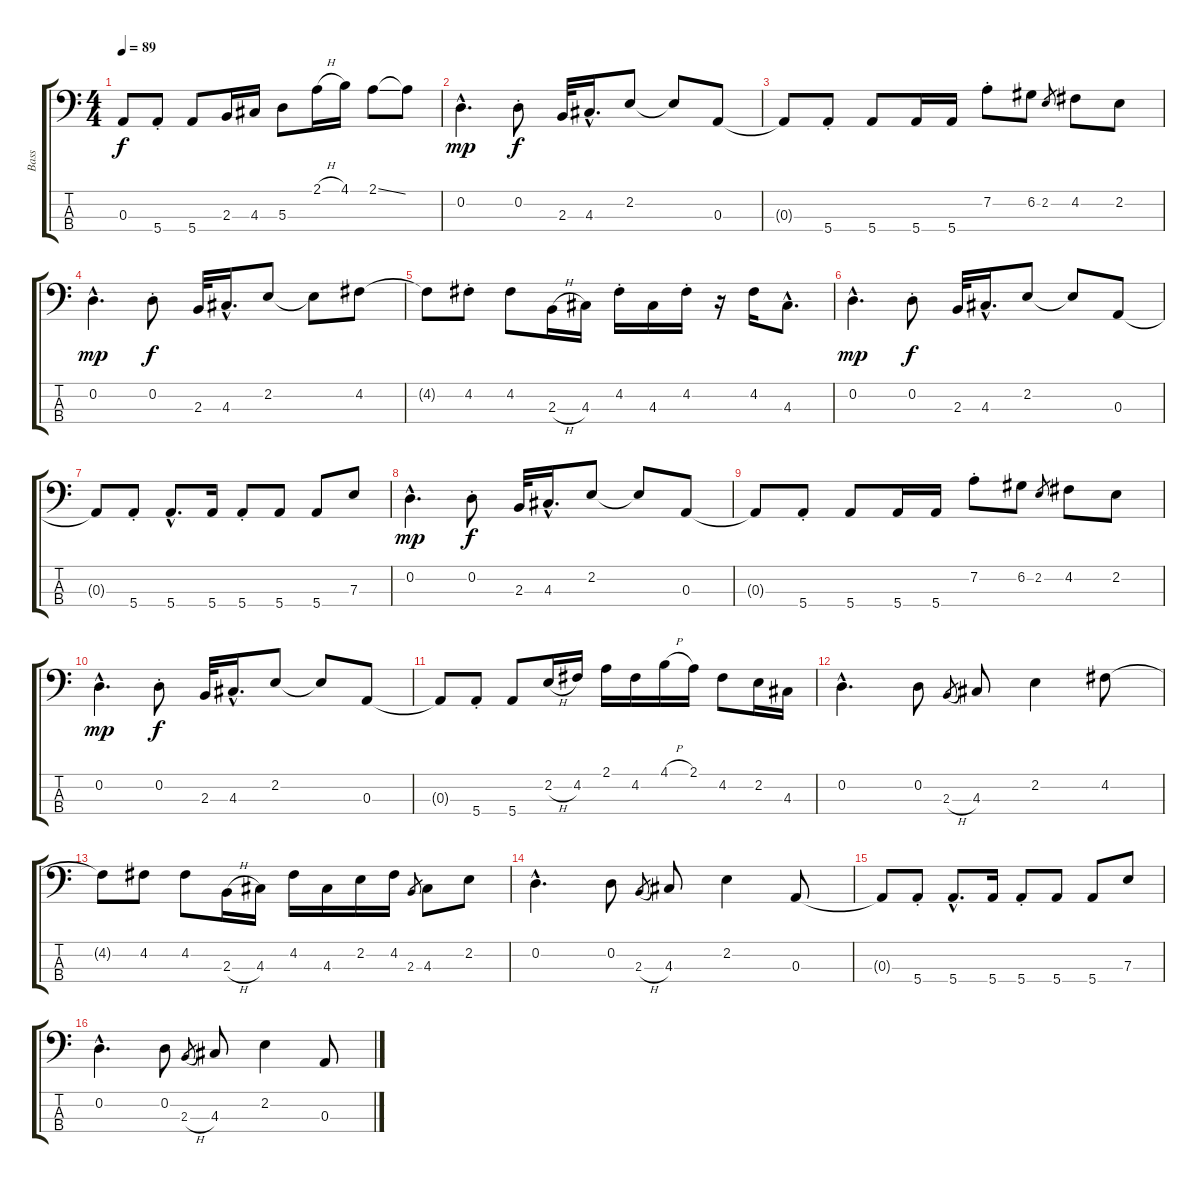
\track ("Bass" "Bass") {instrument electricbassfinger}
\staff {score tabs}
\tuning (G2 D2 A1 E1) {hide}
\ts (4 4)
\tempo 89
\clef f4
\ks c
0.3{t}.8{dy f} 5.4{st}.8 5.4.8 2.3.16 4.3.16 5.3.8 2.1{h}.16 4.1.16 2.1{ss}.8 2.1{t}.8 |
0.2{hac}.4{d dy mp} 0.2{st}.8{dy f} 2.3.32 4.3{hac}.16{d} 2.2.8 2.2{t}.8 0.3.8 |
0.3{t}.8 5.4{st}.8 5.4.8 5.4.16 5.4.16 7.2{st}.8 6.2.8 2.2.8{gr} 4.2.8 2.2.8 |
0.2{hac}.4{d dy mp} 0.2{st}.8{dy f} 2.3.32 4.3{hac}.16{d} 2.2.8 2.2{t}.8 4.2.8 |
4.2{t}.8 4.2{st}.8 4.2.8 2.3{h}.16 4.3.16 4.2{st}.16 4.3.16 4.2{st}.16 r.16 4.2.16 4.3{hac}.8{d} |
0.2{hac}.4{d dy mp} 0.2{st}.8{dy f} 2.3.32 4.3{hac}.16{d} 2.2.8 2.2{t}.8 0.3.8 |
0.3{t}.8 5.4{st}.8 5.4{hac}.8{d} 5.4.16 5.4{st}.8 5.4.8 5.4.8 7.3.8 |
0.2{hac}.4{d dy mp} 0.2{st}.8{dy f} 2.3.32 4.3{hac}.16{d} 2.2.8 2.2{t}.8 0.3.8 |
0.3{t}.8 5.4{st}.8 5.4.8 5.4.16 5.4.16 7.2{st}.8 6.2.8 2.2.8{gr} 4.2.8 2.2.8 |
0.2{hac}.4{d dy mp} 0.2{st}.8{dy f} 2.3.32 4.3{hac}.16{d} 2.2.8 2.2{t}.8 0.3.8 |
0.3{t}.8 5.4{st}.8 5.4.8 2.2{h}.16 4.2.16 2.1.16 4.2.16 4.1{h}.16 2.1.16 4.2.8 2.2.16 4.3.16 |
0.2{hac}.4{d} 0.2.8 2.3{h}.8{gr} 4.3.8 2.2.4 4.2.8 |
4.2{t}.8 4.2.8 4.2.8 2.3{h}.16 4.3.16 4.2.16 4.3.16 2.2.16 4.2.16 2.3.8{gr} 4.3.8 2.2.8 |
0.2{hac}.4{d} 0.2.8 2.3{h}.8{gr} 4.3.8 2.2.4 0.3.8 |
0.3{t}.8 5.4{st}.8 5.4{hac}.8{d} 5.4.16 5.4{st}.8 5.4.8 5.4.8 7.3.8 |
0.2{hac}.4{d} 0.2.8 2.3{h}.8{gr} 4.3.8 2.2.4 0.3.8
